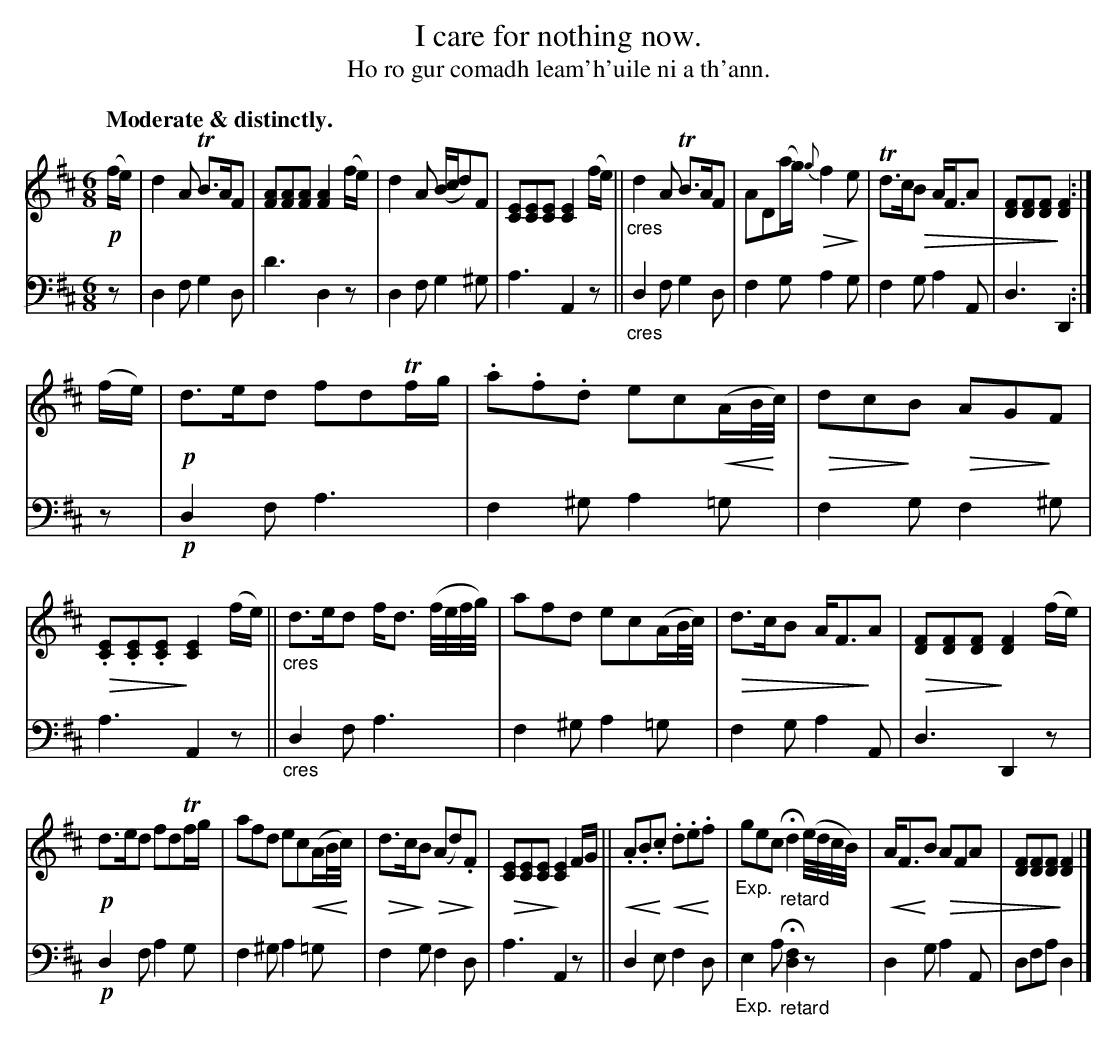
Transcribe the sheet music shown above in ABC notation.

X:1
T: I care for nothing now.
T: Ho ro gur comadh leam'h'uile ni a th'ann.
U: p=!crescendo(!
U: P=!crescendo)!
U: Q=!diminuendo(!
U: q=!diminuendo)!
M: 6/8
L: 1/8
Q: "Moderate & distinctly."
K: D
V: 1 staves=2
!p!(f/e/) |\
d2A TB>AF | [AF][AF][AF] [A2F2] (f/e/) | d2A (B/c/d)F | [EC][EC][EC] [E2C2] (f/e/) ||"_cres"\
d2A TB>AF | AD(a/g/) Q{g}f2qe | Td>cQB A<FA | [FD][FD][FD] q[F2D2] :|
(f/e/) |!p!\
d>ed fdTf/g/ | .a.f.d ec(pA/B//Pc//) | QdcqB QAGqF | Q.[EC].[EC].[EC] q[E2C2] (f/e/) ||"_cres"\
d>ed f<d (f//e//f//g//) | afd ec(A/B//c//) | Qd>cB A<FqA | Q[FD][FD][FD] q[F2D2] (f/e/) |
!p!d>ed fdTf/g/ | afd ec(pA/B//Pc//) | Qd>cqB (QAd)q.F | Q[EC][EC][EC] q[E2C2] F/G/ ||\
p.A.BP.c p.d.eP.f | "_Exp."gec "_retard"Hd2 (e//d//c//B//) | pA<FPB QAFA | [FD][FD][FD] q[F2D2] |]
V: 2 clef=bass middle=d
z | d2f g2d | d'3 d2z | d2f g2^g | a3 A2z ||"_cres"d2f g2d | f2g a2g | f2g a2A | d3 D2 :|
z |!p!  d2f a3 | f2^g a2=g | f2g f2^g | a3 A2z ||"_cres"d2f a3 | f2^g a2=g | f2g a2A | d3 D2z |
!p! d2f a2g | f2^g a2=g | f2g f2d | a3 A2z || d2e f2d |"_Exp." e2a "_retard"H[f2d2]z | d2g a2A | dfa d2 |]
